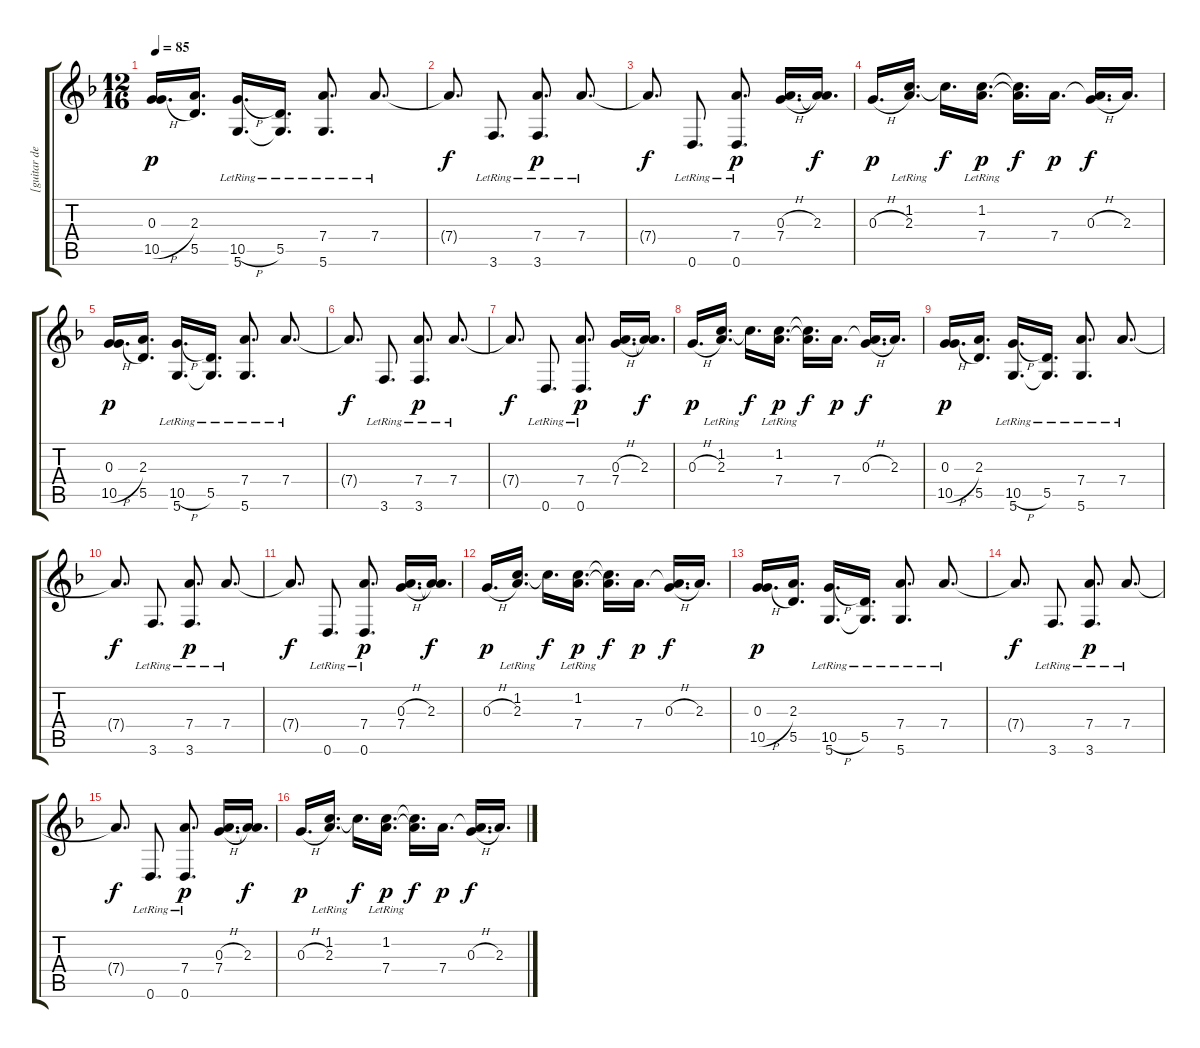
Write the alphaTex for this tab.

\track ("[guitar delay and whammy effect]" "[guitar de") {instrument electricguitarclean}
\staff {score tabs}
\tuning (E4 B3 G3 D3 A2 D2) {hide}
\ts (12 16)
\tempo 85
\clef g2
\ks dminor
(0.3{h} 10.5{h}).16{d dy p} (2.3 5.5).16{d} (10.5{h} 5.6{lr}).16{d} (5.5{lr} 5.6{t}).16{d} (7.4 5.6{lr}).8{d} 7.4{lr}.8{d} |
7.4{t}.8{d dy f} 3.6{lr}.8{d} (7.4{lr} 3.6{lr}).8{d dy p} 7.4{lr}.8{d} |
7.4{t}.8{d dy f} 0.6{lr}.8{d} (7.4 0.6{lr}).8{d dy p} (0.3{h} 7.4).16{d} (2.3 7.4{t}).16{d dy f} |
0.3{h}.16{d dy p} (1.2 2.3{lr}).16{d} 1.2{t}.16{d dy f} (1.2{lr} 7.4).16{d dy p} (1.2{t} 7.4{t}).16{d dy f} 7.4.16{d dy p} (0.3{h} 7.4{t}).16{d dy f} 2.3.16{d} |
(0.3{h} 10.5{h}).16{d dy p} (2.3 5.5).16{d} (10.5{h} 5.6{lr}).16{d} (5.5{lr} 5.6{t}).16{d} (7.4 5.6{lr}).8{d} 7.4{lr}.8{d} |
7.4{t}.8{d dy f} 3.6{lr}.8{d} (7.4{lr} 3.6{lr}).8{d dy p} 7.4{lr}.8{d} |
7.4{t}.8{d dy f} 0.6{lr}.8{d} (7.4 0.6{lr}).8{d dy p} (0.3{h} 7.4).16{d} (2.3 7.4{t}).16{d dy f} |
0.3{h}.16{d dy p} (1.2 2.3{lr}).16{d} 1.2{t}.16{d dy f} (1.2{lr} 7.4).16{d dy p} (1.2{t} 7.4{t}).16{d dy f} 7.4.16{d dy p} (0.3{h} 7.4{t}).16{d dy f} 2.3.16{d} |
(0.3{h} 10.5{h}).16{d dy p} (2.3 5.5).16{d} (10.5{h} 5.6{lr}).16{d} (5.5{lr} 5.6{t}).16{d} (7.4 5.6{lr}).8{d} 7.4{lr}.8{d} |
7.4{t}.8{d dy f} 3.6{lr}.8{d} (7.4{lr} 3.6{lr}).8{d dy p} 7.4{lr}.8{d} |
7.4{t}.8{d dy f} 0.6{lr}.8{d} (7.4 0.6{lr}).8{d dy p} (0.3{h} 7.4).16{d} (2.3 7.4{t}).16{d dy f} |
0.3{h}.16{d dy p} (1.2 2.3{lr}).16{d} 1.2{t}.16{d dy f} (1.2{lr} 7.4).16{d dy p} (1.2{t} 7.4{t}).16{d dy f} 7.4.16{d dy p} (0.3{h} 7.4{t}).16{d dy f} 2.3.16{d} |
(0.3{h} 10.5{h}).16{d dy p} (2.3 5.5).16{d} (10.5{h} 5.6{lr}).16{d} (5.5{lr} 5.6{t}).16{d} (7.4 5.6{lr}).8{d} 7.4{lr}.8{d} |
7.4{t}.8{d dy f} 3.6{lr}.8{d} (7.4{lr} 3.6{lr}).8{d dy p} 7.4{lr}.8{d} |
7.4{t}.8{d dy f} 0.6{lr}.8{d} (7.4 0.6{lr}).8{d dy p} (0.3{h} 7.4).16{d} (2.3 7.4{t}).16{d dy f} |
0.3{h}.16{d dy p} (1.2 2.3{lr}).16{d} 1.2{t}.16{d dy f} (1.2{lr} 7.4).16{d dy p} (1.2{t} 7.4{t}).16{d dy f} 7.4.16{d dy p} (0.3{h} 7.4{t}).16{d dy f} 2.3.16{d}
